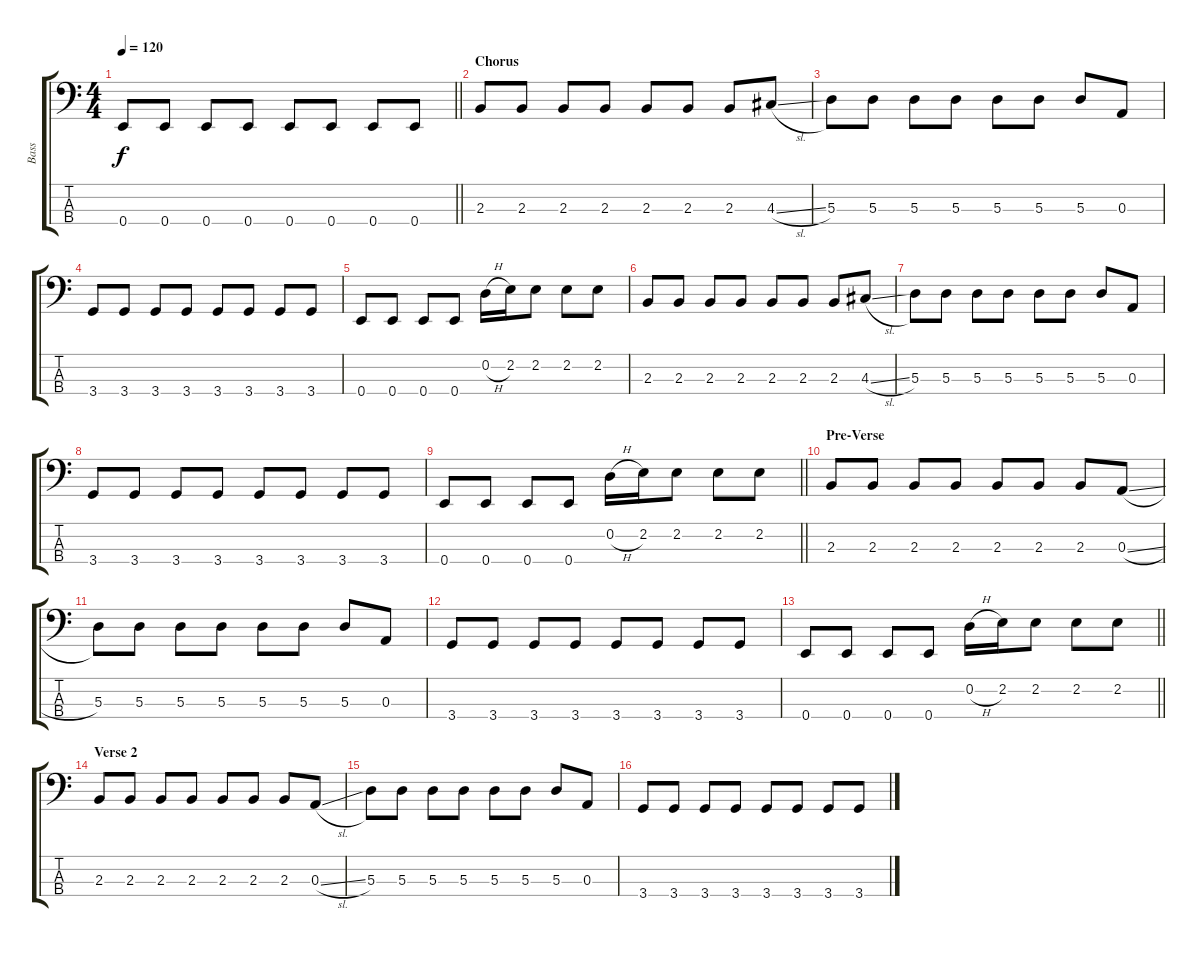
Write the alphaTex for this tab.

\track ("Bass" "Bass") {instrument electricbassfinger}
\staff {score tabs}
\tuning (G2 D2 A1 E1) {hide}
\ts (4 4)
\tempo 120
\clef f4
\barLineRight lightlight
\ks c
0.4.8{dy f} 0.4.8 0.4.8 0.4.8 0.4.8 0.4.8 0.4.8 0.4.8 |
\section ("" "Chorus")
2.3.8 2.3.8 2.3.8 2.3.8 2.3.8 2.3.8 2.3.8 4.3{sl}.8 |
5.3.8 5.3.8 5.3.8 5.3.8 5.3.8 5.3.8 5.3.8 0.3.8 |
3.4.8 3.4.8 3.4.8 3.4.8 3.4.8 3.4.8 3.4.8 3.4.8 |
0.4.8 0.4.8 0.4.8 0.4.8 0.2{h}.16 2.2.16 2.2.8 2.2.8 2.2.8 |
2.3.8 2.3.8 2.3.8 2.3.8 2.3.8 2.3.8 2.3.8 4.3{sl}.8 |
5.3.8 5.3.8 5.3.8 5.3.8 5.3.8 5.3.8 5.3.8 0.3.8 |
3.4.8 3.4.8 3.4.8 3.4.8 3.4.8 3.4.8 3.4.8 3.4.8 |
\barLineRight lightlight
0.4.8 0.4.8 0.4.8 0.4.8 0.2{h}.16 2.2.16 2.2.8 2.2.8 2.2.8 |
\section ("" "Pre-Verse")
2.3.8 2.3.8 2.3.8 2.3.8 2.3.8 2.3.8 2.3.8 0.3{sl}.8 |
5.3.8 5.3.8 5.3.8 5.3.8 5.3.8 5.3.8 5.3.8 0.3.8 |
3.4.8 3.4.8 3.4.8 3.4.8 3.4.8 3.4.8 3.4.8 3.4.8 |
\barLineRight lightlight
0.4.8 0.4.8 0.4.8 0.4.8 0.2{h}.16 2.2.16 2.2.8 2.2.8 2.2.8 |
\section ("" "Verse 2")
2.3.8 2.3.8 2.3.8 2.3.8 2.3.8 2.3.8 2.3.8 0.3{sl}.8 |
5.3.8 5.3.8 5.3.8 5.3.8 5.3.8 5.3.8 5.3.8 0.3.8 |
3.4.8 3.4.8 3.4.8 3.4.8 3.4.8 3.4.8 3.4.8 3.4.8
